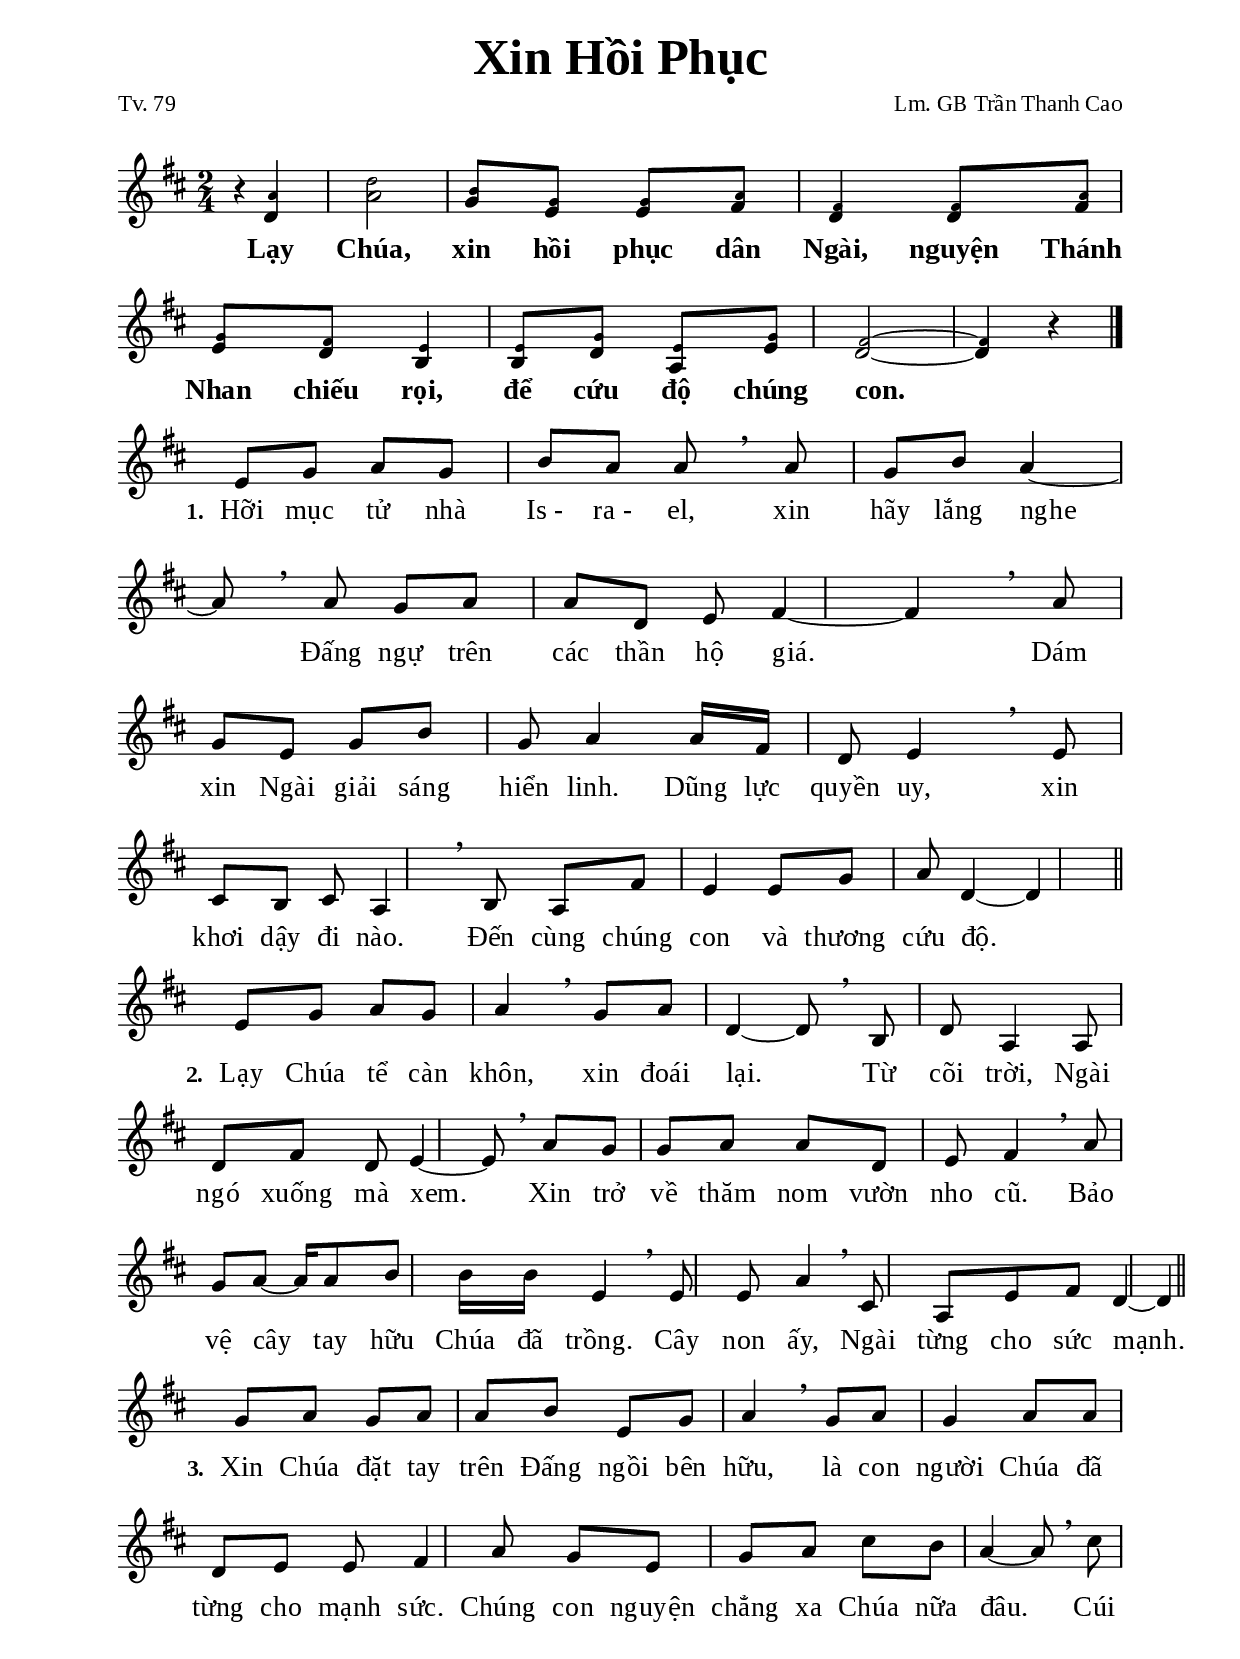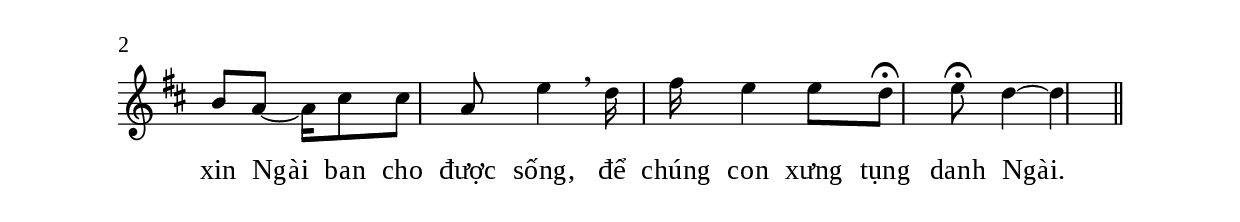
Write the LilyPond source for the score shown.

% Cài đặt chung
\version "2.22.1"
\include "english.ly"

\header {
  title = \markup { \fontsize #3 "Xin Hồi Phục" }
  poet = "Tv. 79"
  composer = "Lm. GB Trần Thanh Cao"
  arranger = " "
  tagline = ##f
}

% Nhạc điệp khúc
nhacDiepKhucSop = \relative c' {
  r4 d4 |
  a'2 |
  g8 e e fs |
  d4 d8 fs 
  e d b4 |
  b8 d a e' |
  d2 ~ |
  d4 r \bar "|."
}

nhacDiepKhucBas = \relative c' {
  \skip 4 a'4 |
  d2 |
  b8 g g a |
  fs4 fs8 a |
  g fs e4 |
  e8 g e g |
  fs2 ~ |
  fs4 r
}

% Nhạc phiên khúc
nhacPhienKhucMot = \relative c' {
  e8 g a g b a a \breathe
  a g b a4 ~ a8 \breathe
  a g a a d, e fs4 ~ fs \breathe
  a8 g e g b g a4 a16 fs d8 e4 \breathe
  e8 cs b cs a4 \breathe
  b8 a fs' e4 e8 g a d,4 ~ d \bar "||"
}

nhacPhienKhucHai = \relative c' {
  e8 g a g a4 \breathe
  g8 a d,4 ~ d8 \breathe
  b d a4 a8 d fs d e4 ~ e8 \breathe
  a g g a a d, e fs4 \breathe
  a8 g a ~ a16 a8 b b16 b e,4 \breathe
  e8 e a4 \breathe
  cs,8 a e' fs d4 ~ d \bar "||"
}

nhacPhienKhucBa = \relative c' {
  g'8 a g a a b e, g a4 \breathe
  g8 a g4 a8 a d, e e fs4 a8 g e g a cs b a4 ~ a8 \breathe
  cs b a ~ a16 cs8 cs a e'4 \breathe
  d16 fs e4 e8 d8 \fermata e \fermata d4 ~ d \bar "||"
}

% Lời điệp khúc
loiDiepKhuc = \lyricmode {
  Lạy Chúa, xin hồi phục dân Ngài,
  nguyện Thánh
  \override LyricText.extra-offset = #'(0 . 1)
  Nhan chiếu rọi, để cứu độ chúng con.
}

% Lời phiên khúc
loiPhienKhucMot = \lyricmode {
  \set stanza = #"1. "
  Hỡi mục tử nhà "Is -" "ra -" el, xin hãy lắng nghe
  Đấng ngự trên các thần hộ giá.
  Dám xin Ngài giải sáng hiển linh.
  Dũng lực quyền uy, xin khơi dậy đi nào.
  Đến cùng chúng con và thương cứu độ.
}

loiPhienKhucHai = \lyricmode {
  \set stanza = #"2. "
  Lạy Chúa tể càn khôn, xin đoái lại.
  Từ cõi trời, Ngài ngó xuống mà xem.
  Xin trở về thăm nom vườn nho cũ.
  Bảo vệ cây tay hữu Chúa đã trồng.
  Cây non ấy, Ngài từng cho sức mạnh.
}

loiPhienKhucBa = \lyricmode {
  \set stanza = #"3. "
  Xin Chúa đặt tay trên Đấng ngồi bên hữu,
  là con người Chúa đã từng cho mạnh sức.
  Chúng con nguyện chẳng xa Chúa nữa đâu.
  Cúi xin Ngài ban cho được sống,
  để chúng con xưng tụng danh Ngài.
}


% Dàn trang
\paper {
  #(set-paper-size "a4")
  top-margin = 15\mm
  bottom-margin = 10\mm
  left-margin = 20\mm
  right-margin = 20\mm
  indent = #0
  #(define fonts
    (make-pango-font-tree
      "Liberation Serif"
      "Liberation Serif"
      "Liberation Serif"
      (/ 20 20)))
  %page-count = #1
  system-system-spacing = #'((basic-distance . 12)
                             (minimum-distance . 12.5)
                             (padding . 1))
  score-system-spacing = #'((basic-distance . 12)
                             (minimum-distance . 12.5)
                             (padding . 1))
}

% Thiết lập tông và nhịp
TongNhip = { \key d \major \time 2/4 }

% Đổi kích thước nốt cho bè phụ
notBePhu =
#(define-music-function (font-size music) (number? ly:music?)
   (for-some-music
     (lambda (m)
       (if (music-is-of-type? m 'rhythmic-event)
           (begin
             (set! (ly:music-property m 'tweaks)
                   (cons `(font-size . ,font-size)
                         (ly:music-property m 'tweaks)))
             #t)
           #f))
     music)
   music)

\score {
  \new ChoirStaff <<
    \new Staff = diepKhuc \with {
        \consists "Merge_rests_engraver"
        %\magnifyStaff #(magstep +1)
        printPartCombineTexts = ##f
      }
      <<
      \new Voice \TongNhip \partCombine 
        \notBePhu -3 { \nhacDiepKhucBas }
        \nhacDiepKhucSop
      \new NullVoice = nhacThamChieu \nhacDiepKhucSop
      \new Lyrics \with {
          \override VerticalAxisGroup.
            nonstaff-relatedstaff-spacing.padding = #1.5
          \override VerticalAxisGroup.
            nonstaff-unrelatedstaff-spacing.padding = #1
        }
        \lyricsto nhacThamChieu \loiDiepKhuc
      >>
  >>
  \layout {
    \override Lyrics.LyricText.font-series = #'bold
    \override Lyrics.LyricText.font-size = #+2
    \override Lyrics.LyricSpace.minimum-distance = #4
    \override Score.BarNumber.break-visibility = ##(#f #f #f)
    \override Score.SpacingSpanner.uniform-stretching = ##t
  }
}

\score {
  \new ChoirStaff <<
    \new Staff = phienKhuc \with {
        %\magnifyStaff #(magstep +1)
      }
      <<
      \new Voice = beSop {
        \TongNhip \nhacPhienKhucMot
      }
    >>
    \new Lyrics \with {
      \override VerticalAxisGroup.
        nonstaff-relatedstaff-spacing.padding = #1
      \override VerticalAxisGroup.
        nonstaff-unrelatedstaff-spacing.padding = #1
    }
    \lyricsto beSop \loiPhienKhucMot
  >>
  \layout {
    \override Staff.TimeSignature.transparent = ##t
    \override Lyrics.LyricText.font-size = #+2
    \override Lyrics.LyricSpace.minimum-distance = #1.5
    \override Score.BarNumber.break-visibility = ##(#f #f #f)
    \override Score.SpacingSpanner.uniform-stretching = ##t
    \set Score.barAlways = ##t
    \set Score.defaultBarType = ""
  } 
}

\score {
  \new ChoirStaff <<
    \new Staff = phienKhuc \with {
        %\magnifyStaff #(magstep +1)
      }
      <<
      \new Voice = beSop {
        \TongNhip \nhacPhienKhucHai
      }
    >>
    \new Lyrics \with {
      \override VerticalAxisGroup.
        nonstaff-relatedstaff-spacing.padding = #1
      \override VerticalAxisGroup.
        nonstaff-unrelatedstaff-spacing.padding = #1
    }
    \lyricsto beSop \loiPhienKhucHai
  >>
  \layout {
    \override Staff.TimeSignature.transparent = ##t
    \override Lyrics.LyricText.font-size = #+2
    \override Lyrics.LyricSpace.minimum-distance = #2
    \override Score.BarNumber.break-visibility = ##(#f #f #f)
    \override Score.SpacingSpanner.uniform-stretching = ##t
    \set Score.barAlways = ##t
    \set Score.defaultBarType = ""
  } 
}

\score {
  \new ChoirStaff <<
    \new Staff = phienKhuc \with {
        %\magnifyStaff #(magstep +1)
      }
      <<
      \new Voice = beSop {
        \TongNhip \nhacPhienKhucBa
      }
    >>
    \new Lyrics \with {
      \override VerticalAxisGroup.
        nonstaff-relatedstaff-spacing.padding = #1.7
      \override VerticalAxisGroup.
        nonstaff-unrelatedstaff-spacing.padding = #1
    }
    \lyricsto beSop \loiPhienKhucBa
  >>
  \layout {
    \override Staff.TimeSignature.transparent = ##t
    \override Lyrics.LyricText.font-size = #+2
    \override Lyrics.LyricSpace.minimum-distance = #1.5
    \override Score.BarNumber.break-visibility = ##(#f #f #f)
    \override Score.SpacingSpanner.uniform-stretching = ##t
    \set Score.barAlways = ##t
    \set Score.defaultBarType = ""
  } 
}
